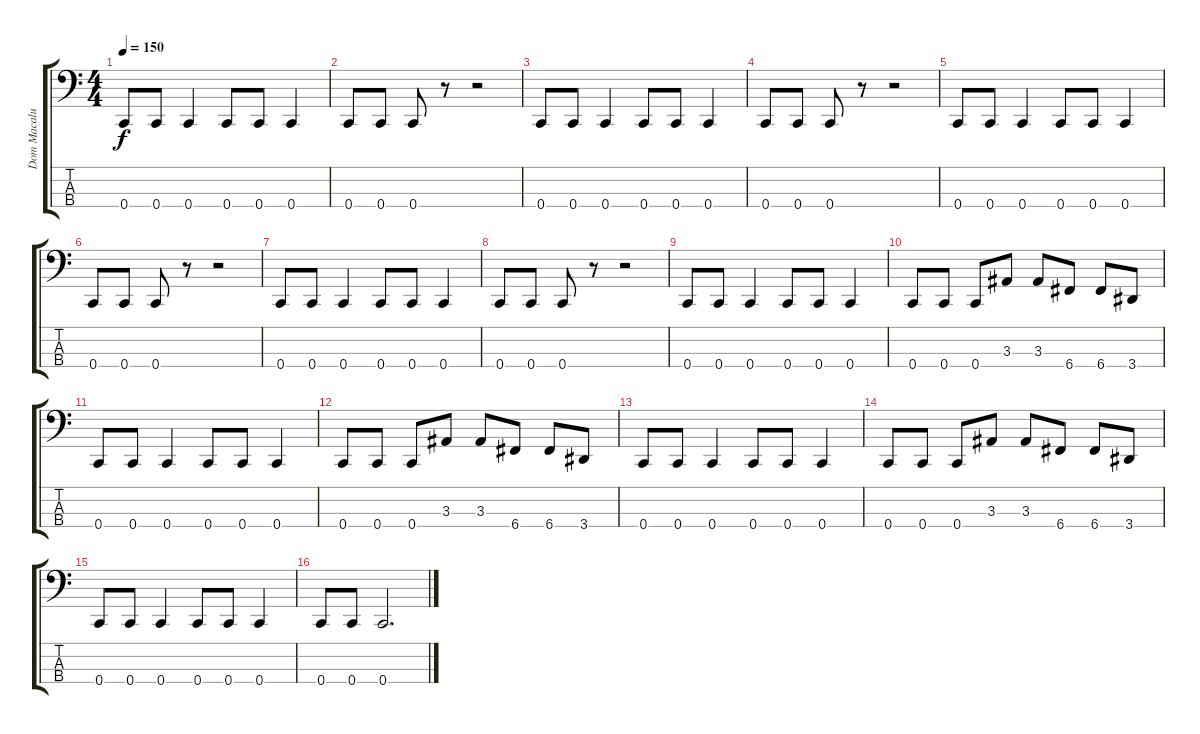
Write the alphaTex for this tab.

\track ("Dom Macaluso" "Dom Macalu") {instrument electricbasspick}
\staff {score tabs}
\tuning (F2 C2 G1 C1) {hide}
\ts (4 4)
\tempo 150
\clef f4
\ks c
0.4.8{dy f} 0.4.8 0.4.4 0.4.8 0.4.8 0.4.4 |
0.4.8 0.4.8 0.4.8 r.8 r.2 |
0.4.8 0.4.8 0.4.4 0.4.8 0.4.8 0.4.4 |
0.4.8 0.4.8 0.4.8 r.8 r.2 |
0.4.8 0.4.8 0.4.4 0.4.8 0.4.8 0.4.4 |
0.4.8 0.4.8 0.4.8 r.8 r.2 |
0.4.8 0.4.8 0.4.4 0.4.8 0.4.8 0.4.4 |
0.4.8 0.4.8 0.4.8 r.8 r.2 |
0.4.8 0.4.8 0.4.4 0.4.8 0.4.8 0.4.4 |
0.4.8 0.4.8 0.4.8 3.3.8 3.3.8 6.4.8 6.4.8 3.4.8 |
0.4.8 0.4.8 0.4.4 0.4.8 0.4.8 0.4.4 |
0.4.8 0.4.8 0.4.8 3.3.8 3.3.8 6.4.8 6.4.8 3.4.8 |
0.4.8 0.4.8 0.4.4 0.4.8 0.4.8 0.4.4 |
0.4.8 0.4.8 0.4.8 3.3.8 3.3.8 6.4.8 6.4.8 3.4.8 |
0.4.8 0.4.8 0.4.4 0.4.8 0.4.8 0.4.4 |
0.4.8 0.4.8 0.4.2{d}
